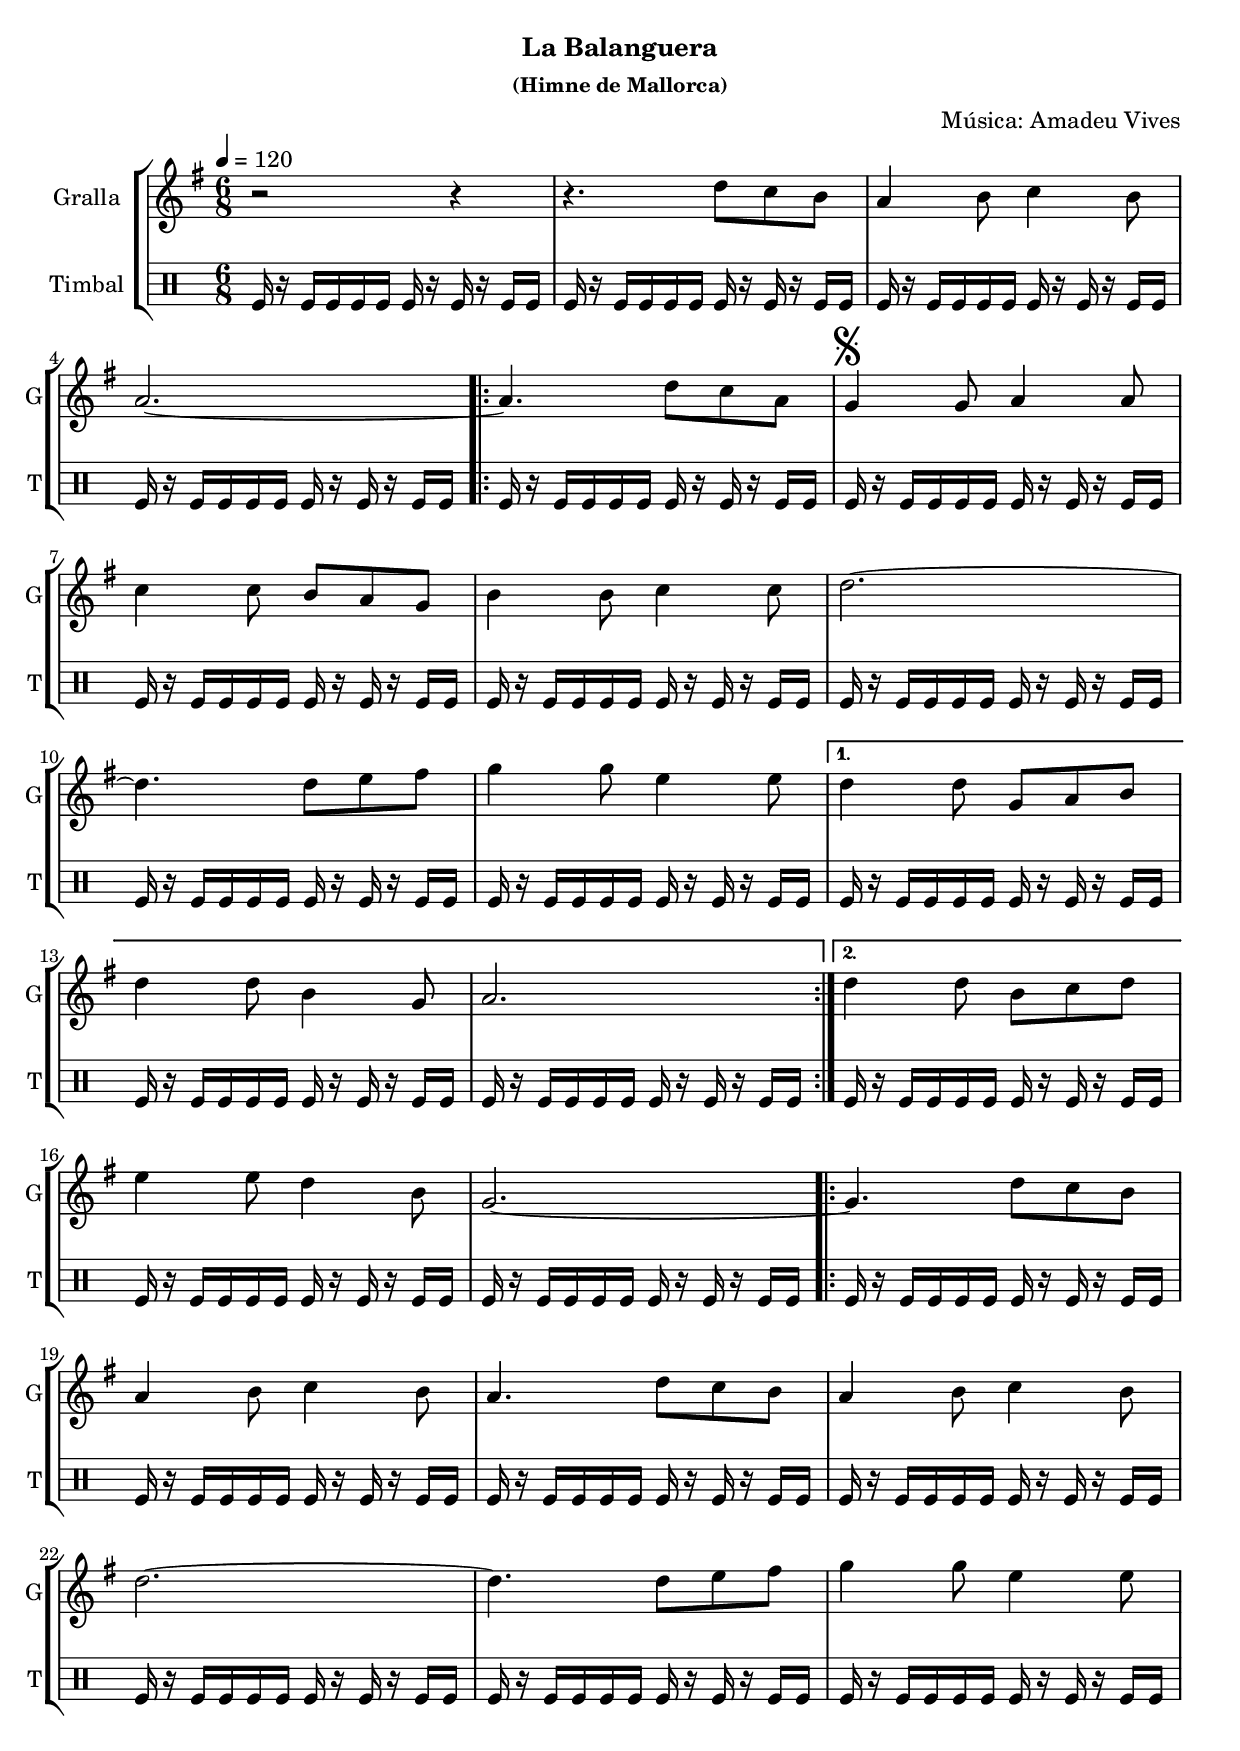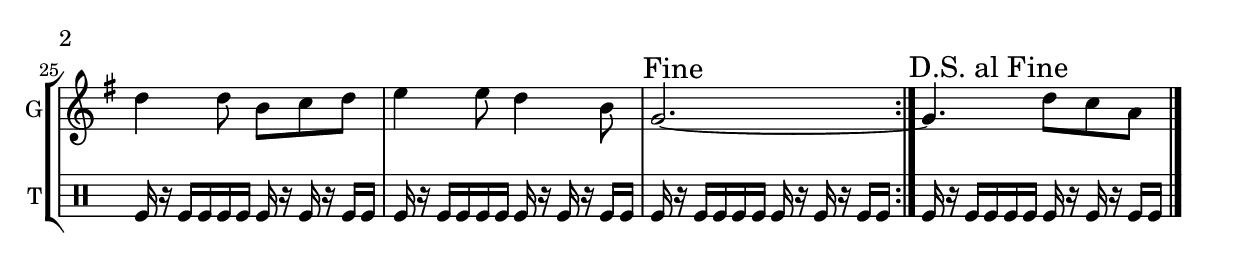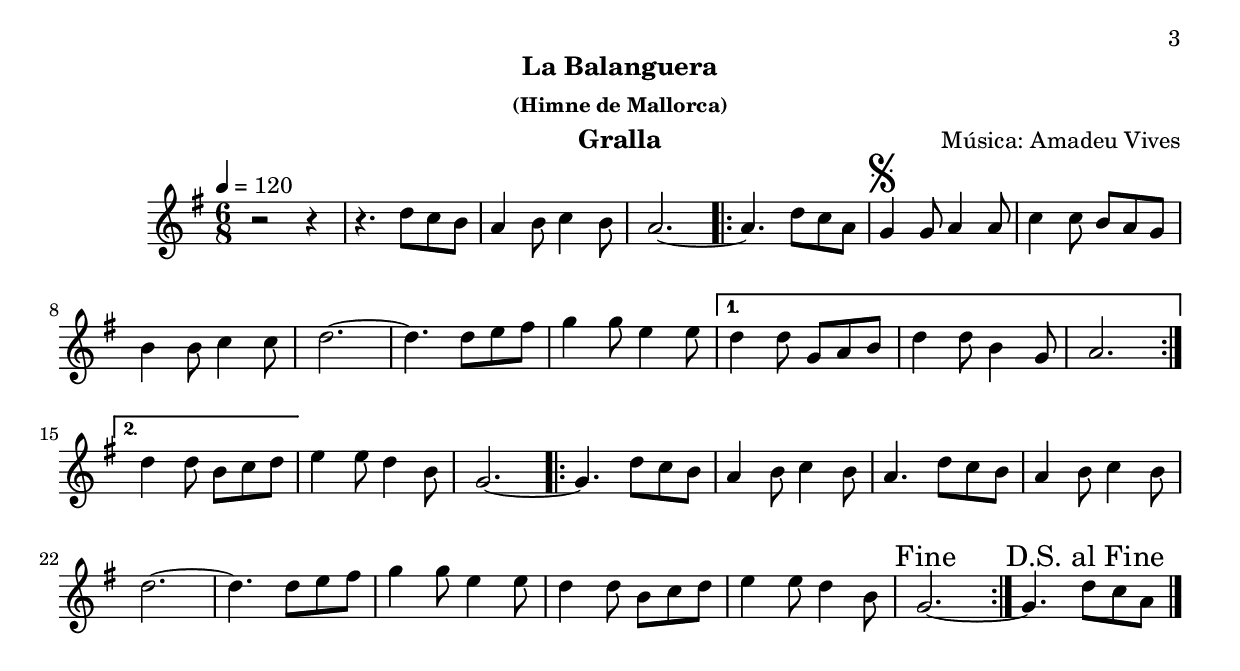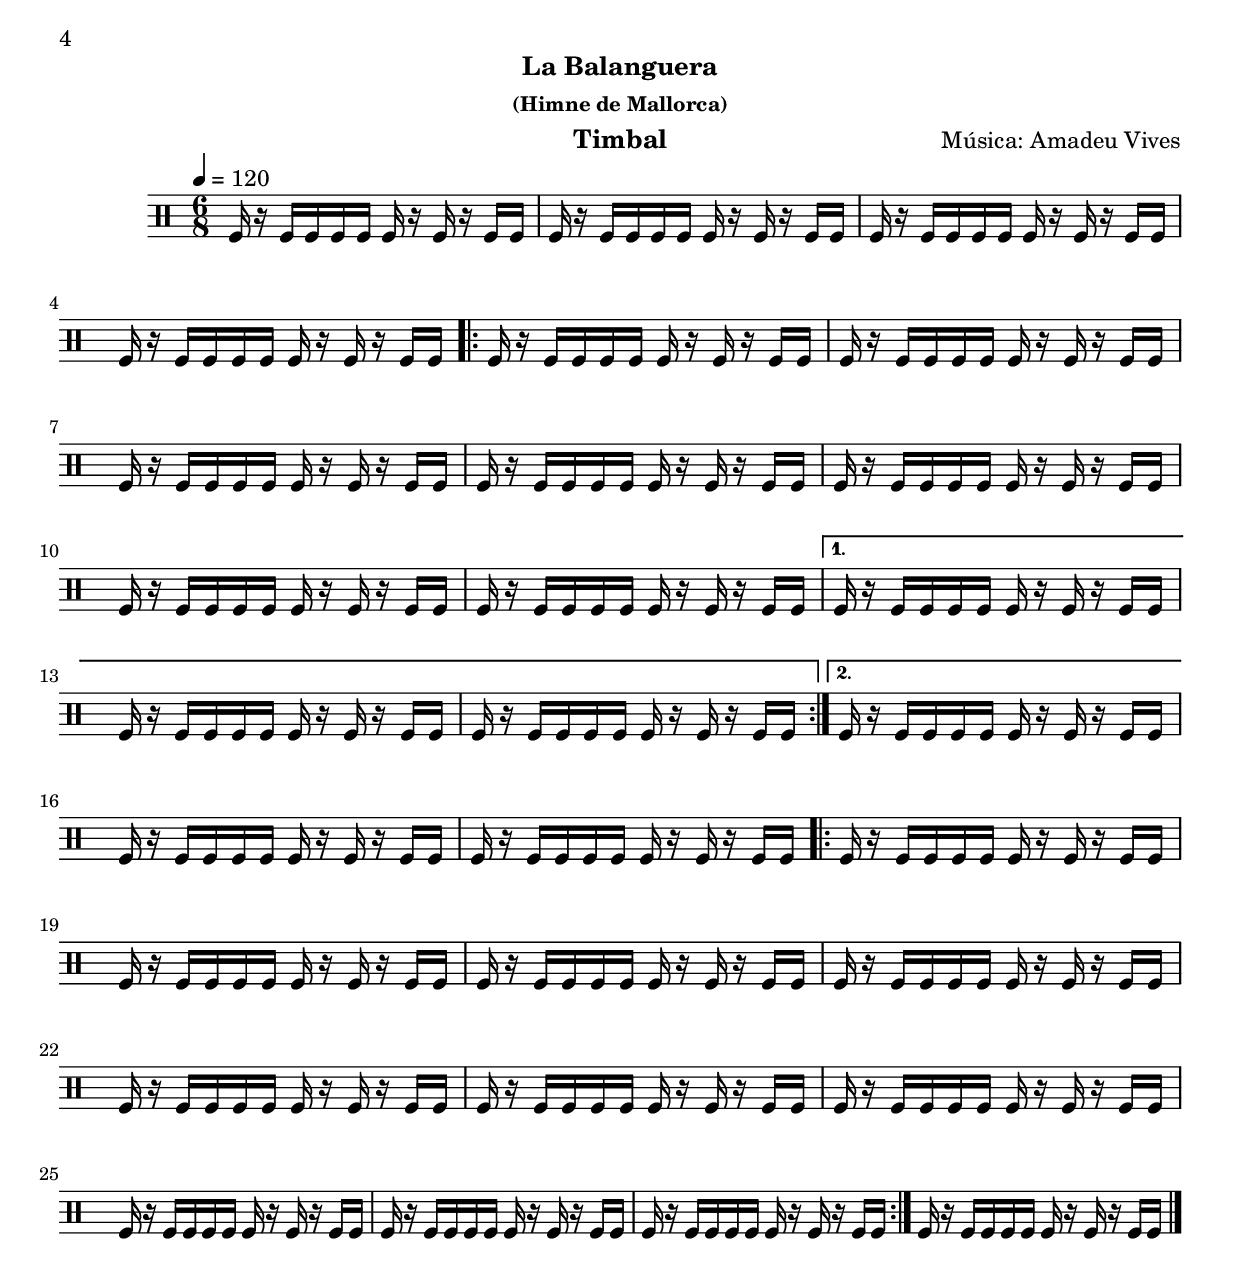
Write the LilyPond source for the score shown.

\version "2.22.1"

\header {
  dedication=""
  title=""
  subtitle="La Balanguera"
  subsubtitle="(Himne de Mallorca)"
  poet=""
  meter=""
  piece=""
  composer="Música: Amadeu Vives"
  arranger=""
  opus=""
  instrument=""
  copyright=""
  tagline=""
}

liniaroAa =
\relative d''
{
  \tempo 4=120
  \clef treble
  \key g \major
  \time 6/8
  r2 r4  |
  r4. d8 c b  |
  a4 b8 c4 b8  |
  a2. ~  |
  %05
  \repeat volta 2 { a4. d8 c a  |
  \mark \markup {\musicglyph #"scripts.segno"} g4 g8 a4 a8  |
  c4 c8 b a g  |
  b4 b8 c4 c8  |
  d2. ~  |
  %10
  d4. d8 e fis  |
  g4 g8 e4 e8 }
  \alternative { { d4 d8 g, a b  |
  d4 d8 b4 g8  |
  a2. }
  %15
  { d4 d8 b c d } }
  e4 e8 d4 b8  |
  g2. ~  |
  \repeat volta 2 { g4. d'8 c b  |
  a4 b8 c4 b8  |
  %20
  a4. d8 c b  |
  a4 b8 c4 b8  |
  d2. ~  |
  d4. d8 e fis  |
  g4 g8 e4 e8  |
  %25
  d4 d8 b c d  |
  e4 e8 d4 b8  |
  \mark "Fine" g2. ~  | }
  \mark "D.S. al Fine" g4. d'8 c a  \bar "|."
}

liniaroAb =
\drummode
{
  \tempo 4=120
  \time 6/8
  tomfl16 r tomfl tomfl tomfl tomfl tomfl r tomfl r tomfl tomfl  |
  tomfl16 r tomfl tomfl tomfl tomfl tomfl r tomfl r tomfl tomfl  |
  tomfl16 r tomfl tomfl tomfl tomfl tomfl r tomfl r tomfl tomfl  |
  tomfl16 r tomfl tomfl tomfl tomfl tomfl r tomfl r tomfl tomfl  |
  %05
  \repeat volta 2 { tomfl16 r tomfl tomfl tomfl tomfl tomfl r tomfl r tomfl tomfl  |
  tomfl16 r tomfl tomfl tomfl tomfl tomfl r tomfl r tomfl tomfl  |
  tomfl16 r tomfl tomfl tomfl tomfl tomfl r tomfl r tomfl tomfl  |
  tomfl16 r tomfl tomfl tomfl tomfl tomfl r tomfl r tomfl tomfl  |
  tomfl16 r tomfl tomfl tomfl tomfl tomfl r tomfl r tomfl tomfl  |
  %10
  tomfl16 r tomfl tomfl tomfl tomfl tomfl r tomfl r tomfl tomfl  |
  tomfl16 r tomfl tomfl tomfl tomfl tomfl r tomfl r tomfl tomfl }
  \alternative { { tomfl16 r tomfl tomfl tomfl tomfl tomfl r tomfl r tomfl tomfl  |
  tomfl16 r tomfl tomfl tomfl tomfl tomfl r tomfl r tomfl tomfl  |
  tomfl16 r tomfl tomfl tomfl tomfl tomfl r tomfl r tomfl tomfl }
  %15
  { tomfl16 r tomfl tomfl tomfl tomfl tomfl r tomfl r tomfl tomfl } }
  tomfl16 r tomfl tomfl tomfl tomfl tomfl r tomfl r tomfl tomfl  |
  tomfl16 r tomfl tomfl tomfl tomfl tomfl r tomfl r tomfl tomfl  |
  \repeat volta 2 { tomfl16 r tomfl tomfl tomfl tomfl tomfl r tomfl r tomfl tomfl  |
  tomfl16 r tomfl tomfl tomfl tomfl tomfl r tomfl r tomfl tomfl  |
  %20
  tomfl16 r tomfl tomfl tomfl tomfl tomfl r tomfl r tomfl tomfl  |
  tomfl16 r tomfl tomfl tomfl tomfl tomfl r tomfl r tomfl tomfl  |
  tomfl16 r tomfl tomfl tomfl tomfl tomfl r tomfl r tomfl tomfl  |
  tomfl16 r tomfl tomfl tomfl tomfl tomfl r tomfl r tomfl tomfl  |
  tomfl16 r tomfl tomfl tomfl tomfl tomfl r tomfl r tomfl tomfl  |
  %25
  tomfl16 r tomfl tomfl tomfl tomfl tomfl r tomfl r tomfl tomfl  |
  tomfl16 r tomfl tomfl tomfl tomfl tomfl r tomfl r tomfl tomfl  |
  tomfl16 r tomfl tomfl tomfl tomfl tomfl r tomfl r tomfl tomfl  | }
  tomfl16 r tomfl tomfl tomfl tomfl tomfl r tomfl r tomfl tomfl  \bar "|."
}

\bookpart {
  \score {
    \new StaffGroup {
      \override Score.RehearsalMark #'self-alignment-X = #LEFT
      <<
        \new Staff \with {instrumentName = #"Gralla" shortInstrumentName = #"G"} \liniaroAa
        \new DrumStaff \with {instrumentName = #"Timbal" shortInstrumentName = #"T"} \liniaroAb
      >>
    }
    \layout {}
  }
  \score { \unfoldRepeats
    \new StaffGroup {
      \override Score.RehearsalMark #'self-alignment-X = #LEFT
      <<
        \new Staff \with {instrumentName = #"Gralla" shortInstrumentName = #"G"} \liniaroAa
        \new DrumStaff \with {instrumentName = #"Timbal" shortInstrumentName = #"T"} \liniaroAb
      >>
    }
    \midi {
      \set Staff.midiInstrument = "oboe"
      \set DrumStaff.midiInstrument = "drums"
    }
  }
}

\bookpart {
  \header {instrument="Gralla"}
  \score {
    \new StaffGroup {
      \override Score.RehearsalMark #'self-alignment-X = #LEFT
      <<
        \new Staff \liniaroAa
      >>
    }
    \layout {}
  }
  \score { \unfoldRepeats
    \new StaffGroup {
      \override Score.RehearsalMark #'self-alignment-X = #LEFT
      <<
        \new Staff \liniaroAa
      >>
    }
    \midi {
      \set Staff.midiInstrument = "oboe"
      \set DrumStaff.midiInstrument = "drums"
    }
  }
}

\bookpart {
  \header {instrument="Timbal"}
  \score {
    \new StaffGroup {
      \override Score.RehearsalMark #'self-alignment-X = #LEFT
      <<
        \new DrumStaff \liniaroAb
      >>
    }
    \layout {}
  }
  \score { \unfoldRepeats
    \new StaffGroup {
      \override Score.RehearsalMark #'self-alignment-X = #LEFT
      <<
        \new DrumStaff \liniaroAb
      >>
    }
    \midi {
      \set Staff.midiInstrument = "oboe"
      \set DrumStaff.midiInstrument = "drums"
    }
  }
}

